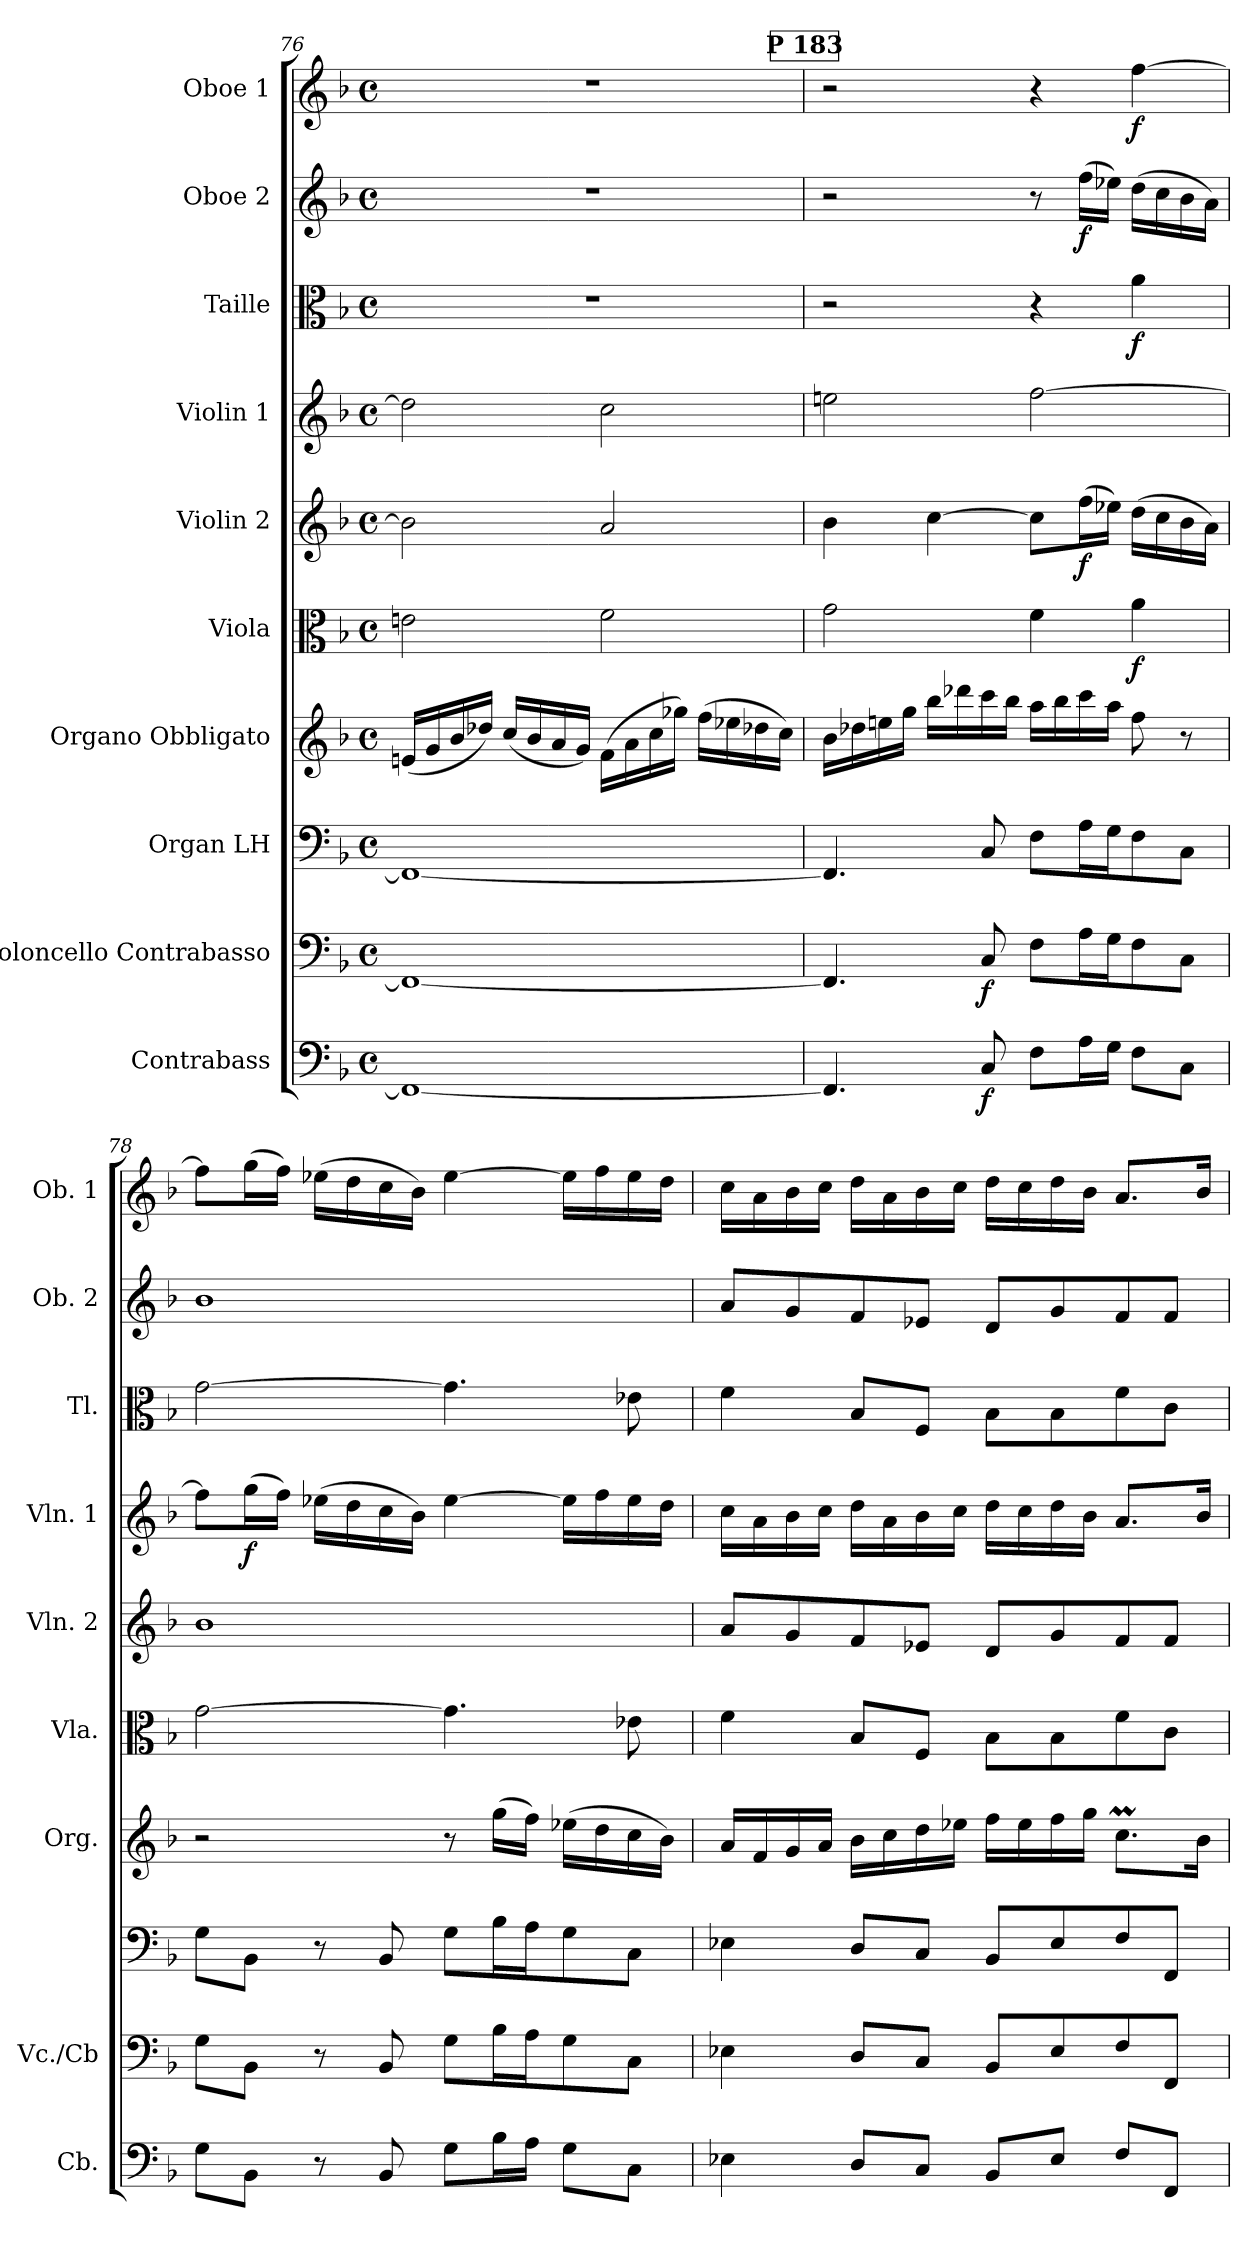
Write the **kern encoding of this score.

**kern	**dynam	**kern	**dynam	**kern	**kern	**kern	**dynam	**kern	**dynam	**kern	**dynam	**kern	**dynam	**kern	**dynam	**kern	**dynam
*part10	*part10	*part9	*part9	*part8	*part7	*part6	*part6	*part5	*part5	*part4	*part4	*part3	*part3	*part2	*part2	*part1	*part1
*staff10	*staff10	*staff9	*staff9	*staff8	*staff7	*staff6	*staff6	*staff5	*staff5	*staff4	*staff4	*staff3	*staff3	*staff2	*staff2	*staff1	*staff1
*I"Contrabass	*	*I"Violoncello Contrabasso	*	*I"Organ LH	*I"Organo Obbligato	*I"Viola	*	*I"Violin 2	*	*I"Violin 1	*	*I"Taille	*	*I"Oboe 2	*	*I"Oboe 1	*
*I'Cb.	*	*I'Vc./Cb	*	*	*I'Org.	*I'Vla.	*	*I'Vln. 2	*	*I'Vln. 1	*	*I'Tl.	*	*I'Ob. 2	*	*I'Ob. 1	*
*clefF4	*	*clefF4	*	*clefF4	*clefG2	*clefC3	*	*clefG2	*	*clefG2	*	*clefC3	*	*clefG2	*	*clefG2	*
*ITrd7c12	*	*	*	*	*	*	*	*	*	*	*	*	*	*	*	*	*
*k[b-]	*	*k[b-]	*	*k[b-]	*k[b-]	*k[b-]	*	*k[b-]	*	*k[b-]	*	*k[b-]	*	*k[b-]	*	*k[b-]	*
*M4/4	*	*M4/4	*	*M4/4	*M4/4	*M4/4	*	*M4/4	*	*M4/4	*	*M4/4	*	*M4/4	*	*M4/4	*
*met(c)	*	*met(c)	*	*met(c)	*met(c)	*met(c)	*	*met(c)	*	*met(c)	*	*met(c)	*	*met(c)	*	*met(c)	*
=76	=76	=76	=76	=76	=76	=76	=76	=76	=76	=76	=76	=76	=76	=76	=76	=76	=76
1FFF_	.	1FF_	.	1FF_	(<16en/LL	2en\	.	2b-\]	.	2dd-\]	.	1r	.	1r	.	1r	.
.	.	.	.	.	16g/	.	.	.	.	.	.	.	.	.	.	.	.
.	.	.	.	.	16b-/	.	.	.	.	.	.	.	.	.	.	.	.
.	.	.	.	.	16dd-X/JJ)	.	.	.	.	.	.	.	.	.	.	.	.
.	.	.	.	.	(<16cc/LL	.	.	.	.	.	.	.	.	.	.	.	.
.	.	.	.	.	16b-/	.	.	.	.	.	.	.	.	.	.	.	.
.	.	.	.	.	16a/	.	.	.	.	.	.	.	.	.	.	.	.
.	.	.	.	.	16g/JJ)	.	.	.	.	.	.	.	.	.	.	.	.
.	.	.	.	.	(>16f\LL	2f\	.	2a/	.	2cc\	.	.	.	.	.	.	.
.	.	.	.	.	16a\	.	.	.	.	.	.	.	.	.	.	.	.
.	.	.	.	.	16cc\	.	.	.	.	.	.	.	.	.	.	.	.
.	.	.	.	.	16gg-X\JJ)	.	.	.	.	.	.	.	.	.	.	.	.
.	.	.	.	.	(>16ff\LL	.	.	.	.	.	.	.	.	.	.	.	.
.	.	.	.	.	16ee-X\	.	.	.	.	.	.	.	.	.	.	.	.
.	.	.	.	.	16dd-X\	.	.	.	.	.	.	.	.	.	.	.	.
.	.	.	.	.	16cc\JJ)	.	.	.	.	.	.	.	.	.	.	.	.
!!LO:PB:g=z
!!LO:REH:place=s1:a:B:fs=14:t=P 183
=77	=77	=77	=77	=77	=77	=77	=77	=77	=77	=77	=77	=77	=77	=77	=77	=77	=77
4.FFF/]	.	4.FF/]	.	4.FF/]	16b-\LL	2g\	.	4b-\	.	2een\	.	2r	.	2r	.	2r	.
.	.	.	.	.	16dd-X\	.	.	.	.	.	.	.	.	.	.	.	.
.	.	.	.	.	16een\	.	.	.	.	.	.	.	.	.	.	.	.
.	.	.	.	.	16gg\JJ	.	.	.	.	.	.	.	.	.	.	.	.
.	.	.	.	.	16bb-\LL	.	.	[4cc\	.	.	.	.	.	.	.	.	.
.	.	.	.	.	16ddd-X\	.	.	.	.	.	.	.	.	.	.	.	.
!	!LO:DY:b	!	!LO:DY:b	!	!	!	!	!	!	!	!	!	!	!	!	!	!
8CC/	f	8C/	f	8C/	16ccc\	.	.	.	.	.	.	.	.	.	.	.	.
.	.	.	.	.	16bb-\JJ	.	.	.	.	.	.	.	.	.	.	.	.
8FF\L	.	8F\L	.	8F\L	16aa\LL	4f\	.	8cc\L]	.	[2ff\	.	4r	.	8r	.	4r	.
.	.	.	.	.	16bb-\	.	.	.	.	.	.	.	.	.	.	.	.
!	!	!	!	!	!	!	!	!	!LO:DY:b	!	!	!	!	!	!LO:DY:b	!	!
16AA\L	.	16A\L	.	16A\L	16ccc\	.	.	(>16ff\L	f	.	.	.	.	(>16ff\LL	f	.	.
16GG\JJ	.	16G\J	.	16G\J	16aa\JJ	.	.	16ee-X\JJ)	.	.	.	.	.	16ee-X\JJ)	.	.	.
!	!	!	!	!	!	!	!LO:DY:b	!	!	!	!	!	!LO:DY:b	!	!	!	!LO:DY:b
8FF\L	.	8F\	.	8F\	8ff\	4a\	f	(>16dd\LL	.	.	.	4a\	f	(>16dd\LL	.	[4ff\	f
.	.	.	.	.	.	.	.	16cc\	.	.	.	.	.	16cc\	.	.	.
8CC\J	.	8C\J	.	8C\J	8r	.	.	16b-\	.	.	.	.	.	16b-\	.	.	.
.	.	.	.	.	.	.	.	16a\JJ)	.	.	.	.	.	16a\JJ)	.	.	.
=78	=78	=78	=78	=78	=78	=78	=78	=78	=78	=78	=78	=78	=78	=78	=78	=78	=78
8GG\L	.	8G\L	.	8G\L	2r	[2g\	.	1b-	.	8ff\L]	.	[2g\	.	1b-	.	8ff\L]	.
!	!	!	!	!	!	!	!	!	!	!	!LO:DY:b	!	!	!	!	!	!
8BBB-\J	.	8BB-\J	.	8BB-\J	.	.	.	.	.	(>16gg\L	f	.	.	.	.	(>16gg\L	.
.	.	.	.	.	.	.	.	.	.	16ff\JJ)	.	.	.	.	.	16ff\JJ)	.
8r	.	8r	.	8r	.	.	.	.	.	(>16ee-X\LL	.	.	.	.	.	(>16ee-X\LL	.
.	.	.	.	.	.	.	.	.	.	16dd\	.	.	.	.	.	16dd\	.
8BBB-/	.	8BB-/	.	8BB-/	.	.	.	.	.	16cc\	.	.	.	.	.	16cc\	.
.	.	.	.	.	.	.	.	.	.	16b-\JJ)	.	.	.	.	.	16b-\JJ)	.
8GG\L	.	8G\L	.	8G\L	8r	4.g\]	.	.	.	[4ee-\	.	4.g\]	.	.	.	[4ee-\	.
16BB-\L	.	16B-\L	.	16B-\L	(>16gg\LL	.	.	.	.	.	.	.	.	.	.	.	.
16AA\JJ	.	16A\J	.	16A\J	16ff\JJ)	.	.	.	.	.	.	.	.	.	.	.	.
8GG\L	.	8G\	.	8G\	(>16ee-X\LL	.	.	.	.	16ee-\LL]	.	.	.	.	.	16ee-\LL]	.
.	.	.	.	.	16dd\	.	.	.	.	16ff\	.	.	.	.	.	16ff\	.
8CC\J	.	8C\J	.	8C\J	16cc\	8e-X\	.	.	.	16ee-\	.	8e-X\	.	.	.	16ee-\	.
.	.	.	.	.	16b-\JJ)	.	.	.	.	16dd\JJ	.	.	.	.	.	16dd\JJ	.
!!LO:PB:g=z
=79	=79	=79	=79	=79	=79	=79	=79	=79	=79	=79	=79	=79	=79	=79	=79	=79	=79
4EE-X\	.	4E-X\	.	4E-X\	16a/LL	4f\	.	8a/L	.	16cc\LL	.	4f\	.	8a/L	.	16cc\LL	.
.	.	.	.	.	16f/	.	.	.	.	16a\	.	.	.	.	.	16a\	.
.	.	.	.	.	16g/	.	.	8g/	.	16b-\	.	.	.	8g/	.	16b-\	.
.	.	.	.	.	16a/JJ	.	.	.	.	16cc\JJ	.	.	.	.	.	16cc\JJ	.
8DD/L	.	8D/L	.	8D/L	16b-\LL	8B-/L	.	8f/	.	16dd\LL	.	8B-/L	.	8f/	.	16dd\LL	.
.	.	.	.	.	16cc\	.	.	.	.	16a\	.	.	.	.	.	16a\	.
8CC/J	.	8C/J	.	8C/J	16dd\	8F/J	.	8e-X/J	.	16b-\	.	8F/J	.	8e-X/J	.	16b-\	.
.	.	.	.	.	16ee-X\JJ	.	.	.	.	16cc\JJ	.	.	.	.	.	16cc\JJ	.
8BBB-/L	.	8BB-/L	.	8BB-/L	16ff\LL	8B-\L	.	8d/L	.	16dd\LL	.	8B-\L	.	8d/L	.	16dd\LL	.
.	.	.	.	.	16ee-\	.	.	.	.	16cc\	.	.	.	.	.	16cc\	.
8EE-/J	.	8E-/	.	8E-/	16ff\	8B-\	.	8g/	.	16dd\	.	8B-\	.	8g/	.	16dd\	.
.	.	.	.	.	16gg\JJ	.	.	.	.	16b-\JJ	.	.	.	.	.	16b-\JJ	.
8FF/L	.	8F/	.	8F/	8.ccM\L	8f\	.	8f/	.	8.a/L	.	8f\	.	8f/	.	8.a/L	.
8FFF/J	.	8FF/J	.	8FF/J	.	8c\J	.	8f/J	.	.	.	8c\J	.	8f/J	.	.	.
.	.	.	.	.	16b-\Jk	.	.	.	.	16b-/Jk	.	.	.	.	.	16b-/Jk	.
=	=	=	=	=	=	=	=	=	=	=	=	=	=	=	=	=	=
*-	*-	*-	*-	*-	*-	*-	*-	*-	*-	*-	*-	*-	*-	*-	*-	*-	*-
